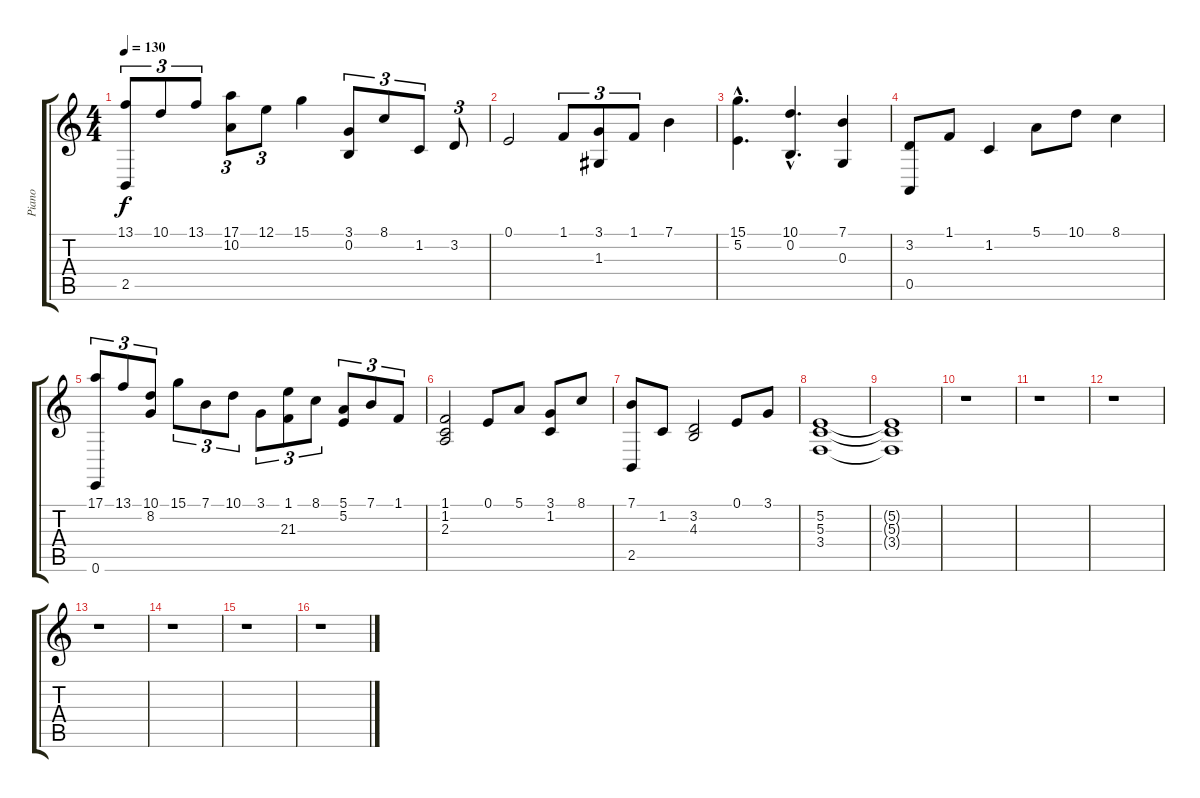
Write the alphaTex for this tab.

\track ("Piano" "Piano") {instrument acousticgrandpiano}
\staff {score tabs}
\tuning (E4 B3 G3 D3 A2 E2) {hide}
\ts (4 4)
\tempo 130
\clef g2
\ks c
(13.1 2.5).8{tu (3 2) dy f} 10.1.8{tu (3 2)} 13.1.8{tu (3 2)} (17.1 10.2).8{tu (3 2)} 12.1.8{tu (3 2)} 15.1.4 (3.1 0.2).8{tu (3 2)} 8.1.8{tu (3 2)} 1.2.8{tu (3 2)} 3.2.8{tu (3 2)} |
0.1.2 1.1.8{tu (3 2)} (3.1 1.3).8{tu (3 2)} 1.1.8{tu (3 2)} 7.1.4 |
(15.1{hac} 5.2{hac}).4{d} (10.1{hac} 0.2{hac}).4{d} (7.1 0.3).4 |
(3.2 0.5).8 1.1.8 1.2.4 5.1.8 10.1.8 8.1.4 |
(17.1 0.6).8{tu (3 2)} 13.1.8{tu (3 2)} (10.1 8.2).8{tu (3 2)} 15.1.8{tu (3 2)} 7.1.8{tu (3 2)} 10.1.8{tu (3 2)} 3.1.8{tu (3 2)} (1.1 21.3).8{tu (3 2)} 8.1.8{tu (3 2)} (5.1 5.2).8{tu (3 2)} 7.1.8{tu (3 2)} 1.1.8{tu (3 2)} |
(1.1 1.2 2.3).2 0.1.8 5.1.8 (3.1 1.2).8 8.1.8 |
(7.1 2.5).8 1.2.8 (3.2 4.3).2 0.1.8 3.1.8 |
(5.2 5.3 3.4).1 |
(5.2{t} 5.3{t} 3.4{t}).1 |
r.1 |
r.1 |
r.1 |
r.1 |
r.1 |
r.1 |
r.1
